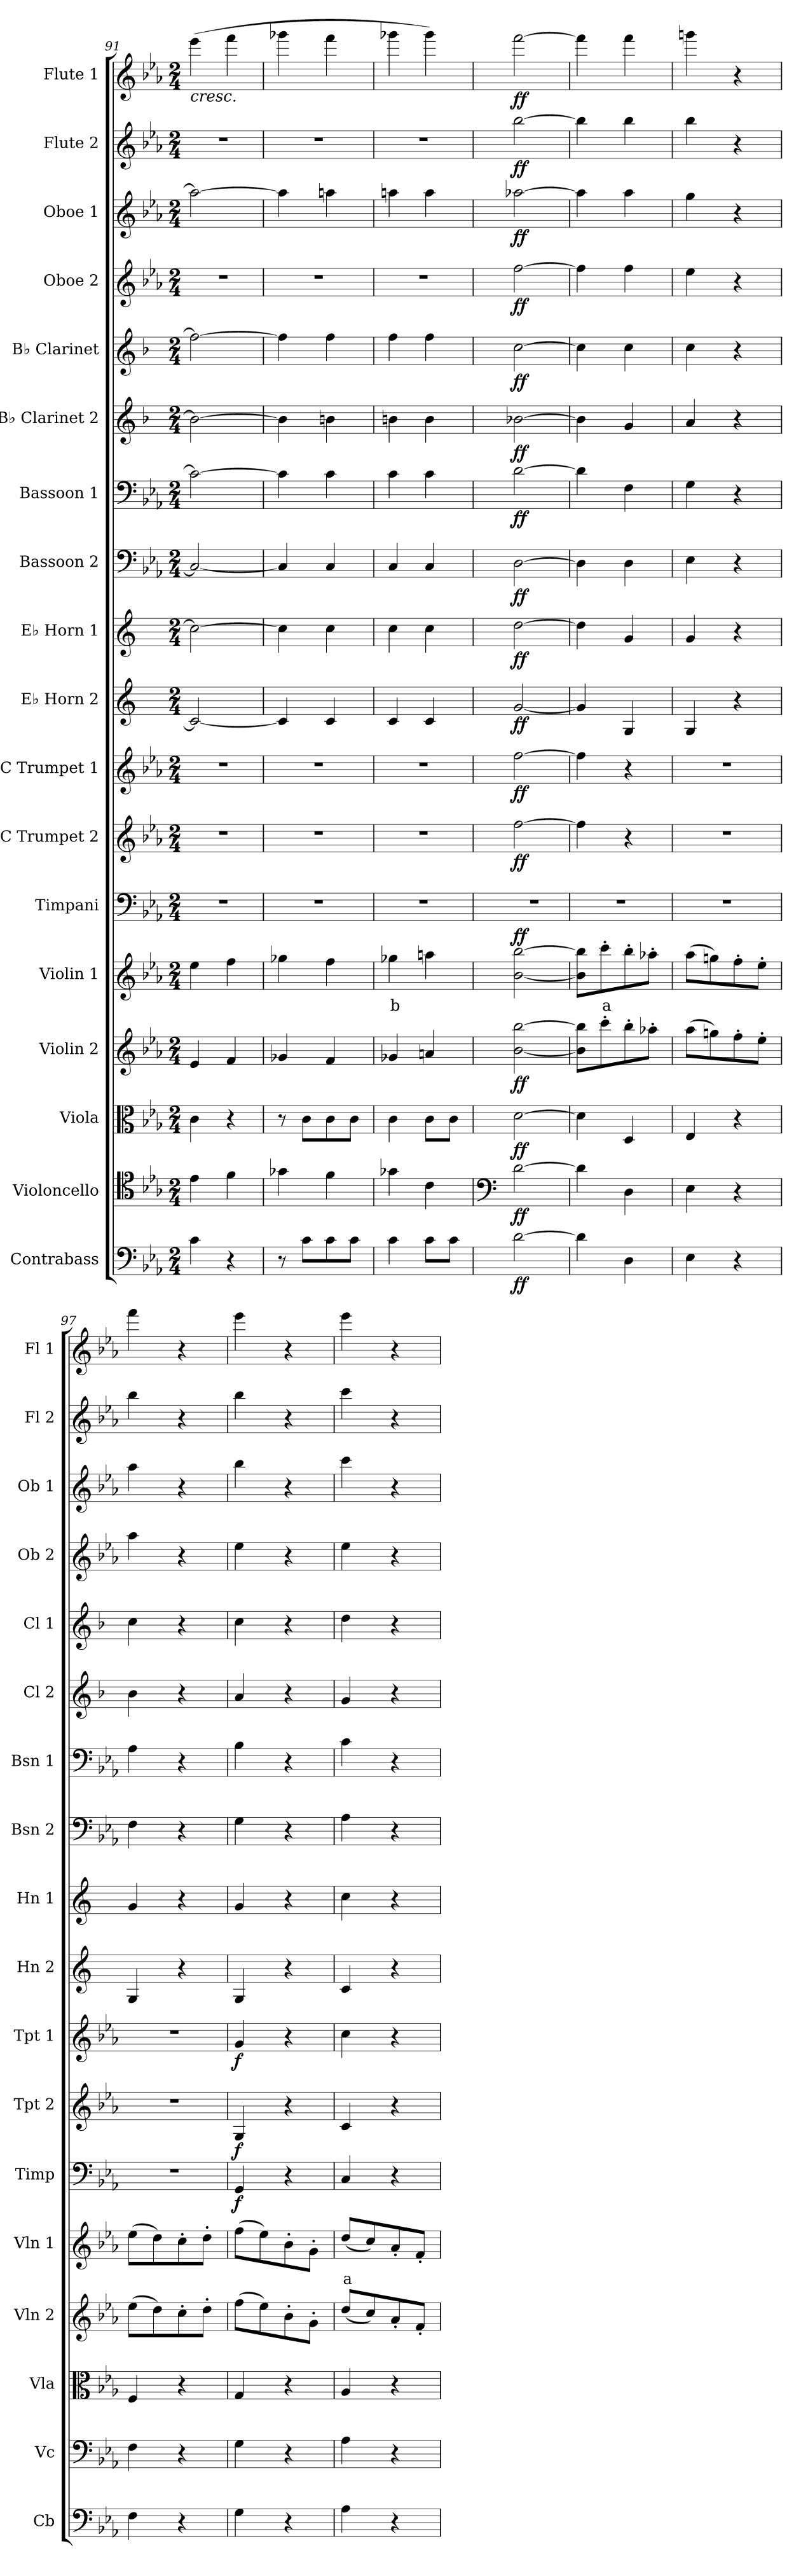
**kern	**dynam	**kern	**dynam	**kern	**dynam	**kern	**dynam	**kern	**text	**dynam	**kern	**dynam	**kern	**dynam	**kern	**dynam	**kern	**dynam	**kern	**dynam	**kern	**dynam	**kern	**dynam	**kern	**dynam	**kern	**dynam	**kern	**dynam	**kern	**dynam	**kern	**dynam	**kern	**dynam
*part18	*part18	*part17	*part17	*part16	*part16	*part15	*part15	*part14	*part14	*part14	*part13	*part13	*part12	*part12	*part11	*part11	*part10	*part10	*part9	*part9	*part8	*part8	*part7	*part7	*part6	*part6	*part5	*part5	*part4	*part4	*part3	*part3	*part2	*part2	*part1	*part1
*staff18	*staff18	*staff17	*staff17	*staff16	*staff16	*staff15	*staff15	*staff14	*staff14	*staff14	*staff13	*staff13	*staff12	*staff12	*staff11	*staff11	*staff10	*staff10	*staff9	*staff9	*staff8	*staff8	*staff7	*staff7	*staff6	*staff6	*staff5	*staff5	*staff4	*staff4	*staff3	*staff3	*staff2	*staff2	*staff1	*staff1
*I"Contrabass	*	*I"Violoncello	*	*I"Viola	*	*I"Violin 2	*	*I"Violin 1	*	*	*I"Timpani	*	*I"C Trumpet 2	*	*I"C Trumpet 1	*	*I"E♭ Horn 2	*	*I"E♭ Horn 1	*	*I"Bassoon 2	*	*I"Bassoon 1	*	*I"B♭ Clarinet 2	*	*I"B♭ Clarinet	*	*I"Oboe 2	*	*I"Oboe 1	*	*I"Flute 2	*	*I"Flute 1	*
*I'Cb	*	*I'Vc	*	*I'Vla	*	*I'Vln 2	*	*I'Vln 1	*	*	*I'Timp	*	*I'Tpt 2	*	*I'Tpt 1	*	*I'Hn 2	*	*I'Hn 1	*	*I'Bsn 2	*	*I'Bsn 1	*	*I'Cl 2	*	*I'Cl 1	*	*I'Ob 2	*	*I'Ob 1	*	*I'Fl 2	*	*I'Fl 1	*
*clefF4	*	*clefC4	*	*clefC3	*	*clefG2	*	*clefG2	*	*	*clefF4	*	*clefG2	*	*clefG2	*	*clefG2	*	*clefG2	*	*clefF4	*	*clefF4	*	*clefG2	*	*clefG2	*	*clefG2	*	*clefG2	*	*clefG2	*	*clefG2	*
*ITrd7c12	*	*	*	*	*	*	*	*	*	*	*	*	*	*	*	*	*ITrd5c9	*	*ITrd5c9	*	*	*	*	*	*ITrd1c2	*	*ITrd1c2	*	*	*	*	*	*	*	*	*
*k[b-e-a-]	*	*k[b-e-a-]	*	*k[b-e-a-]	*	*k[b-e-a-]	*	*k[b-e-a-]	*	*	*k[b-e-a-]	*	*k[b-e-a-]	*	*k[b-e-a-]	*	*k[b-e-a-]	*	*k[b-e-a-]	*	*k[b-e-a-]	*	*k[b-e-a-]	*	*k[b-e-a-]	*	*k[b-e-a-]	*	*k[b-e-a-]	*	*k[b-e-a-]	*	*k[b-e-a-]	*	*k[b-e-a-]	*
*M2/4	*	*M2/4	*	*M2/4	*	*M2/4	*	*M2/4	*	*	*M2/4	*	*M2/4	*	*M2/4	*	*M2/4	*	*M2/4	*	*M2/4	*	*M2/4	*	*M2/4	*	*M2/4	*	*M2/4	*	*M2/4	*	*M2/4	*	*M2/4	*
=91	=91	=91	=91	=91	=91	=91	=91	=91	=91	=91	=91	=91	=91	=91	=91	=91	=91	=91	=91	=91	=91	=91	=91	=91	=91	=91	=91	=91	=91	=91	=91	=91	=91	=91	=91	=91
!	!	!	!	!	!	!	!	!	!	!	!	!	!	!	!	!	!	!	!	!	!	!	!	!	!	!	!	!	!	!	!	!	!	!	!LO:TX:b:i:t=cresc.	!
4C\	.	4e-\	.	4c\	.	4e-/	.	4ee-\	.	.	2r	.	2r	.	2r	.	2E-/_	.	2e-\_	.	2C/_	.	2c\_	.	2a\_	.	2ee-\_	.	2r	.	2aa\_	.	2r	.	(4eee-\	.
4r	.	4f\	.	4r	.	4f/	.	4ff\	.	.	.	.	.	.	.	.	.	.	.	.	.	.	.	.	.	.	.	.	.	.	.	.	.	.	4fff\	.
!!LO:PB:g=z
=92	=92	=92	=92	=92	=92	=92	=92	=92	=92	=92	=92	=92	=92	=92	=92	=92	=92	=92	=92	=92	=92	=92	=92	=92	=92	=92	=92	=92	=92	=92	=92	=92	=92	=92	=92	=92
8r	.	4g-X\	.	8r	.	4g-X/	.	4gg-X\	.	.	2r	.	2r	.	2r	.	4E-/]	.	4e-\]	.	4C/]	.	4c\]	.	4a\]	.	4ee-\]	.	2r	.	4aa\]	.	2r	.	4ggg-X\	.
8C\L	.	.	.	8c\L	.	.	.	.	.	.	.	.	.	.	.	.	.	.	.	.	.	.	.	.	.	.	.	.	.	.	.	.	.	.	.	.
8C\	.	4f\	.	8c\	.	4f/	.	4ff\	.	.	.	.	.	.	.	.	4E-/	.	4e-\	.	4C/	.	4c\	.	4an\	.	4ee-\	.	.	.	4aan\	.	.	.	4fff\	.
8C\J	.	.	.	8c\J	.	.	.	.	.	.	.	.	.	.	.	.	.	.	.	.	.	.	.	.	.	.	.	.	.	.	.	.	.	.	.	.
=93	=93	=93	=93	=93	=93	=93	=93	=93	=93	=93	=93	=93	=93	=93	=93	=93	=93	=93	=93	=93	=93	=93	=93	=93	=93	=93	=93	=93	=93	=93	=93	=93	=93	=93	=93	=93
!	!	!	!	!	!	!	!	!	!LO:LY:b:color=#FF0000	!	!	!	!	!	!	!	!	!	!	!	!	!	!	!	!	!	!	!	!	!	!	!	!	!	!	!
4C\	.	4g-X\	.	4c\	.	4g-X/	.	4gg-X\	b	.	2r	.	2r	.	2r	.	4E-/	.	4e-\	.	4C/	.	4c\	.	4an\	.	4ee-\	.	2r	.	4aan\	.	2r	.	4ggg-X\	.
8C\L	.	4c\	.	8c\L	.	4an/	.	4aan\	.	.	.	.	.	.	.	.	4E-/	.	4e-\	.	4C/	.	4c\	.	4a\	.	4ee-\	.	.	.	4aa\	.	.	.	4ggg-\)	.
8C\J	.	.	.	8c\J	.	.	.	.	.	.	.	.	.	.	.	.	.	.	.	.	.	.	.	.	.	.	.	.	.	.	.	.	.	.	.	.
=94	=94	=94	=94	=94	=94	=94	=94	=94	=94	=94	=94	=94	=94	=94	=94	=94	=94	=94	=94	=94	=94	=94	=94	=94	=94	=94	=94	=94	=94	=94	=94	=94	=94	=94	=94	=94
*	*	*clefF4	*	*	*	*	*	*	*	*	*	*	*	*	*	*	*	*	*	*	*	*	*	*	*	*	*	*	*	*	*	*	*	*	*	*
!	!LO:DY:b	!	!LO:DY:b	!	!LO:DY:b	!	!LO:DY:b	!	!	!LO:DY:b	!	!	!	!LO:DY:b	!	!LO:DY:b	!	!LO:DY:b	!	!LO:DY:b	!	!LO:DY:b	!	!LO:DY:b	!	!LO:DY:b	!	!LO:DY:b	!	!LO:DY:b	!	!LO:DY:b	!	!LO:DY:b	!	!LO:DY:b
[2D\	ff	[2d\	ff	[2d\	ff	[2b-\ [2bb-\	ff	[2b-\ [2bb-\	.	ff	2r	.	[2ff\	ff	[2ff\	ff	[2B-/	ff	[2f\	ff	[2D\	ff	[2d\	ff	[2a-X\	ff	[2b-\	ff	[2ff\	ff	[2aa-X\	ff	[2bb-\	ff	[2fff\	ff
=95	=95	=95	=95	=95	=95	=95	=95	=95	=95	=95	=95	=95	=95	=95	=95	=95	=95	=95	=95	=95	=95	=95	=95	=95	=95	=95	=95	=95	=95	=95	=95	=95	=95	=95	=95	=95
4D\]	.	4d\]	.	4d\]	.	8b-\] 8bb-\]L	.	8b-\] 8bb-\]L	.	.	2r	.	4ff\]	.	4ff\]	.	4B-/]	.	4f\]	.	4D\]	.	4d\]	.	4a-\]	.	4b-\]	.	4ff\]	.	4aa-\]	.	4bb-\]	.	4fff\]	.
!	!	!	!	!	!	!	!	!	!LO:LY:b:color=#FF0000	!	!	!	!	!	!	!	!	!	!	!	!	!	!	!	!	!	!	!	!	!	!	!	!	!	!	!
.	.	.	.	.	.	8ccc'\	.	8ccc'\	a	.	.	.	.	.	.	.	.	.	.	.	.	.	.	.	.	.	.	.	.	.	.	.	.	.	.	.
4DD\	.	4D\	.	4D/	.	8bb-'\	.	8bb-'\	.	.	.	.	4r	.	4r	.	4BB-/	.	4B-/	.	4D\	.	4F\	.	4f/	.	4b-\	.	4ff\	.	4aa-\	.	4bb-\	.	4fff\	.
.	.	.	.	.	.	8aa-X'\J	.	8aa-X'\J	.	.	.	.	.	.	.	.	.	.	.	.	.	.	.	.	.	.	.	.	.	.	.	.	.	.	.	.
=96	=96	=96	=96	=96	=96	=96	=96	=96	=96	=96	=96	=96	=96	=96	=96	=96	=96	=96	=96	=96	=96	=96	=96	=96	=96	=96	=96	=96	=96	=96	=96	=96	=96	=96	=96	=96
4EE-\	.	4E-\	.	4E-/	.	(8aa-\L	.	(8aa-\L	.	.	2r	.	2r	.	2r	.	4BB-/	.	4B-/	.	4E-\	.	4G\	.	4g/	.	4b-\	.	4ee-\	.	4gg\	.	4bb-\	.	4gggn\	.
.	.	.	.	.	.	8ggn\)	.	8ggn\)	.	.	.	.	.	.	.	.	.	.	.	.	.	.	.	.	.	.	.	.	.	.	.	.	.	.	.	.
4r	.	4r	.	4r	.	8ff'\	.	8ff'\	.	.	.	.	.	.	.	.	4r	.	4r	.	4r	.	4r	.	4r	.	4r	.	4r	.	4r	.	4r	.	4r	.
.	.	.	.	.	.	8ee-'\J	.	8ee-'\J	.	.	.	.	.	.	.	.	.	.	.	.	.	.	.	.	.	.	.	.	.	.	.	.	.	.	.	.
=97	=97	=97	=97	=97	=97	=97	=97	=97	=97	=97	=97	=97	=97	=97	=97	=97	=97	=97	=97	=97	=97	=97	=97	=97	=97	=97	=97	=97	=97	=97	=97	=97	=97	=97	=97	=97
4FF\	.	4F\	.	4F/	.	(8ee-\L	.	(8ee-\L	.	.	2r	.	2r	.	2r	.	4BB-/	.	4B-/	.	4F\	.	4A-\	.	4a-\	.	4b-\	.	4aa-\	.	4aa-\	.	4bb-\	.	4fff\	.
.	.	.	.	.	.	8dd\)	.	8dd\)	.	.	.	.	.	.	.	.	.	.	.	.	.	.	.	.	.	.	.	.	.	.	.	.	.	.	.	.
4r	.	4r	.	4r	.	8cc'\	.	8cc'\	.	.	.	.	.	.	.	.	4r	.	4r	.	4r	.	4r	.	4r	.	4r	.	4r	.	4r	.	4r	.	4r	.
.	.	.	.	.	.	8dd'\J	.	8dd'\J	.	.	.	.	.	.	.	.	.	.	.	.	.	.	.	.	.	.	.	.	.	.	.	.	.	.	.	.
=98	=98	=98	=98	=98	=98	=98	=98	=98	=98	=98	=98	=98	=98	=98	=98	=98	=98	=98	=98	=98	=98	=98	=98	=98	=98	=98	=98	=98	=98	=98	=98	=98	=98	=98	=98	=98
!	!	!	!	!	!	!	!	!	!	!	!	!LO:DY:b	!	!LO:DY:b	!	!LO:DY:b	!	!	!	!	!	!	!	!	!	!	!	!	!	!	!	!	!	!	!	!
4GG\	.	4G\	.	4G/	.	(8ff\L	.	(8ff\L	.	.	4GG/	f	4G/	f	4g/	f	4BB-/	.	4B-/	.	4G\	.	4B-\	.	4g/	.	4b-\	.	4ee-\	.	4bb-\	.	4bb-\	.	4eee-\	.
.	.	.	.	.	.	8ee-\)	.	8ee-\)	.	.	.	.	.	.	.	.	.	.	.	.	.	.	.	.	.	.	.	.	.	.	.	.	.	.	.	.
4r	.	4r	.	4r	.	8b-'\	.	8b-'\	.	.	4r	.	4r	.	4r	.	4r	.	4r	.	4r	.	4r	.	4r	.	4r	.	4r	.	4r	.	4r	.	4r	.
.	.	.	.	.	.	8g'\J	.	8g'\J	.	.	.	.	.	.	.	.	.	.	.	.	.	.	.	.	.	.	.	.	.	.	.	.	.	.	.	.
=99	=99	=99	=99	=99	=99	=99	=99	=99	=99	=99	=99	=99	=99	=99	=99	=99	=99	=99	=99	=99	=99	=99	=99	=99	=99	=99	=99	=99	=99	=99	=99	=99	=99	=99	=99	=99
!	!	!	!	!	!	!	!	!	!LO:LY:b:color=#FF0000	!	!	!	!	!	!	!	!	!	!	!	!	!	!	!	!	!	!	!	!	!	!	!	!	!	!	!
4AA-\	.	4A-\	.	4A-/	.	(8dd/L	.	(8dd/L	a	.	4C/	.	4c/	.	4cc\	.	4E-/	.	4e-\	.	4A-\	.	4c\	.	4f/	.	4cc\	.	4ee-\	.	4ccc\	.	4ccc\	.	4eee-\	.
.	.	.	.	.	.	8cc/)	.	8cc/)	.	.	.	.	.	.	.	.	.	.	.	.	.	.	.	.	.	.	.	.	.	.	.	.	.	.	.	.
4r	.	4r	.	4r	.	8a-'/	.	8a-'/	.	.	4r	.	4r	.	4r	.	4r	.	4r	.	4r	.	4r	.	4r	.	4r	.	4r	.	4r	.	4r	.	4r	.
.	.	.	.	.	.	8f'/J	.	8f'/J	.	.	.	.	.	.	.	.	.	.	.	.	.	.	.	.	.	.	.	.	.	.	.	.	.	.	.	.
=	=	=	=	=	=	=	=	=	=	=	=	=	=	=	=	=	=	=	=	=	=	=	=	=	=	=	=	=	=	=	=	=	=	=	=	=
*-	*-	*-	*-	*-	*-	*-	*-	*-	*-	*-	*-	*-	*-	*-	*-	*-	*-	*-	*-	*-	*-	*-	*-	*-	*-	*-	*-	*-	*-	*-	*-	*-	*-	*-	*-	*-
